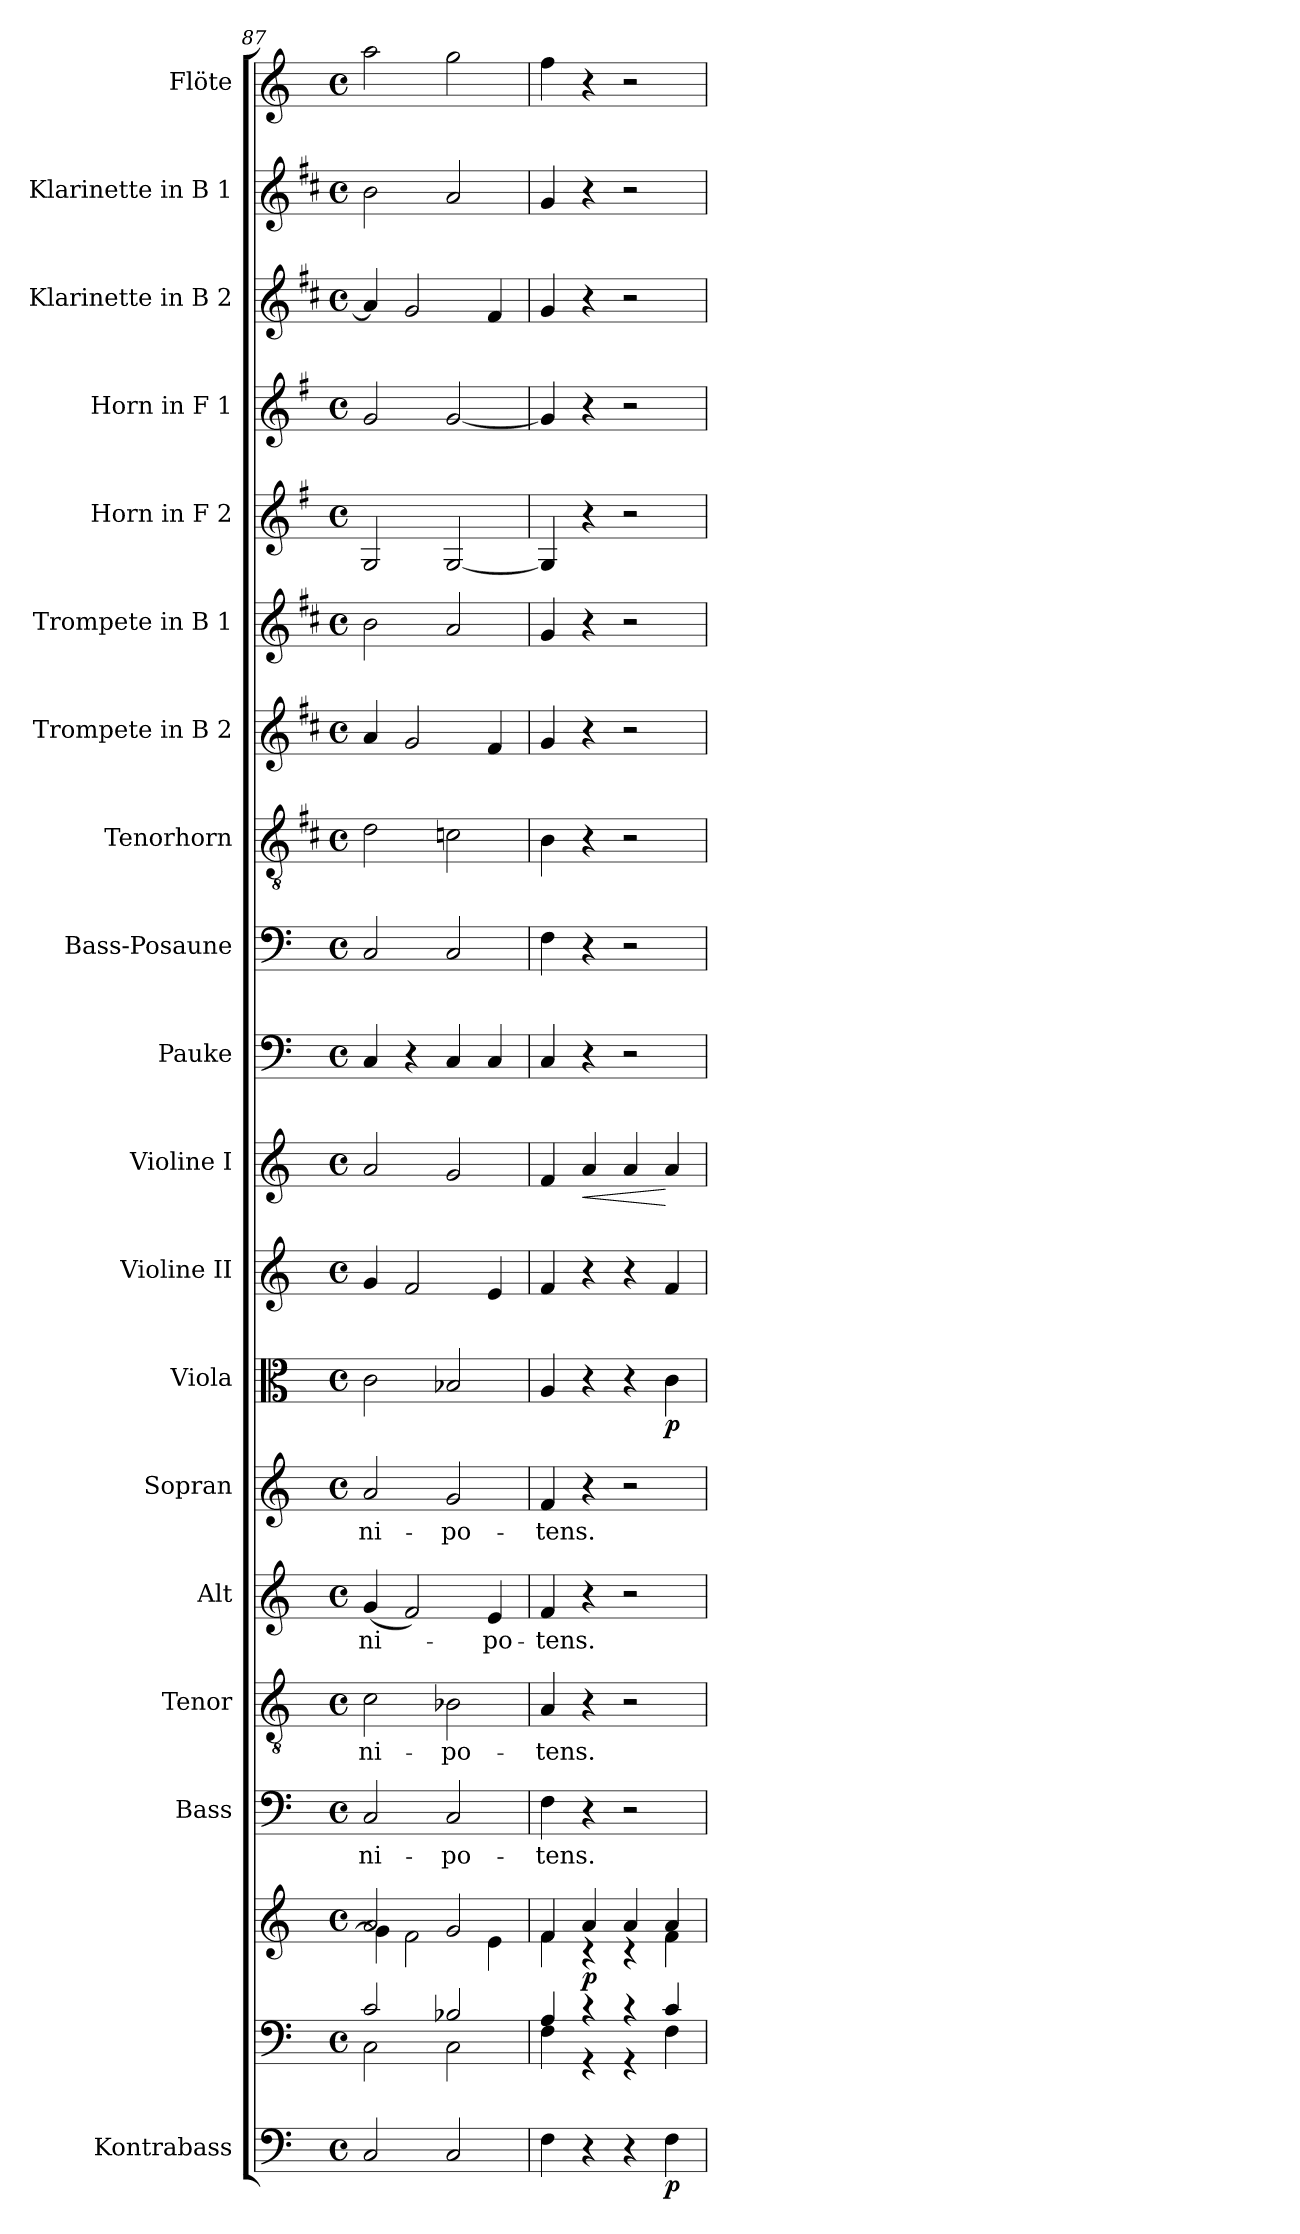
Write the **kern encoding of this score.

**kern	**dynam	**kern	**kern	**dynam	**kern	**text	**kern	**text	**kern	**text	**kern	**text	**kern	**dynam	**kern	**kern	**dynam	**kern	**kern	**kern	**kern	**kern	**kern	**kern	**kern	**kern	**kern
*part19	*part19	*part18	*part18	*part18	*part17	*part17	*part16	*part16	*part15	*part15	*part14	*part14	*part13	*part13	*part12	*part11	*part11	*part10	*part9	*part8	*part7	*part6	*part5	*part4	*part3	*part2	*part1
*staff20	*staff20	*staff19	*staff18	*staff18/19	*staff17	*staff17	*staff16	*staff16	*staff15	*staff15	*staff14	*staff14	*staff13	*staff13	*staff12	*staff11	*staff11	*staff10	*staff9	*staff8	*staff7	*staff6	*staff5	*staff4	*staff3	*staff2	*staff1
*I"Kontrabass	*	*	*	*	*I"Bass	*	*I"Tenor	*	*I"Alt	*	*I"Sopran	*	*I"Viola	*	*I"Violine II	*I"Violine I	*	*I"Pauke	*I"Bass-Posaune	*I"Tenorhorn	*I"Trompete in B 2	*I"Trompete in B 1	*I"Horn in F 2	*I"Horn in F 1	*I"Klarinette in B 2	*I"Klarinette in B 1	*I"Flöte
*I'Kb.	*	*	*	*	*I'B	*	*I'T	*	*I'A	*	*I'S	*	*I'Vla.	*	*I'Vl. II	*I'Vl. I	*	*I'Pk.	*I'B. Pos.	*I'T	*	*	*I'Hrn. 2	*I'Hrn. 1	*	*	*I'Fl.
*clefF4	*	*clefF4	*clefG2	*	*clefF4	*	*clefGv2	*	*clefG2	*	*clefG2	*	*clefC3	*	*clefG2	*clefG2	*	*clefF4	*clefF4	*clefGv2	*clefG2	*clefG2	*clefG2	*clefG2	*clefG2	*clefG2	*clefG2
*ITrd7c12	*	*	*	*	*	*	*	*	*	*	*	*	*	*	*	*	*	*	*	*ITrd1c2	*ITrd1c2	*ITrd1c2	*ITrd4c7	*ITrd4c7	*ITrd1c2	*ITrd1c2	*
*k[]	*	*k[]	*k[]	*	*k[]	*	*k[]	*	*k[]	*	*k[]	*	*k[]	*	*k[]	*k[]	*	*k[]	*k[]	*k[]	*k[]	*k[]	*k[]	*k[]	*k[]	*k[]	*k[]
*C:	*	*C:	*C:	*	*C:	*	*C:	*	*C:	*	*C:	*	*C:	*	*C:	*C:	*	*C:	*C:	*C:	*C:	*C:	*C:	*C:	*C:	*C:	*C:
*M4/4	*	*M4/4	*M4/4	*	*M4/4	*	*M4/4	*	*M4/4	*	*M4/4	*	*M4/4	*	*M4/4	*M4/4	*	*M4/4	*M4/4	*M4/4	*M4/4	*M4/4	*M4/4	*M4/4	*M4/4	*M4/4	*M4/4
*met(c)	*	*met(c)	*met(c)	*	*met(c)	*	*met(c)	*	*met(c)	*	*met(c)	*	*met(c)	*	*met(c)	*met(c)	*	*met(c)	*met(c)	*met(c)	*met(c)	*met(c)	*met(c)	*met(c)	*met(c)	*met(c)	*met(c)
=87	=87	=87	=87	=87	=87	=87	=87	=87	=87	=87	=87	=87	=87	=87	=87	=87	=87	=87	=87	=87	=87	=87	=87	=87	=87	=87	=87
*	*	*^	*^	*	*	*	*	*	*	*	*	*	*	*	*	*	*	*	*	*	*	*	*	*	*	*	*
!	!	!	!	!	!	!	!	!LO:LY:b	!	!LO:LY:b	!	!LO:LY:b	!	!LO:LY:b	!	!	!	!	!	!	!	!	!	!	!	!	!	!	!
2CC/	.	2c/	2C\	2a/	4g\]	.	2C/	-ni-	2c\	-ni-	(<4g/	-ni-	2a/	-ni-	2c\	.	4g/	2a/	.	4C/	2C/	2c\	4g/	2a\	2C/	2c/	4g/]	2a\	2aa\
.	.	.	.	.	2f\	.	.	.	.	.	2f/)	.	.	.	.	.	2f/	.	.	4r	.	.	2f/	.	.	.	2f/	.	.
!	!	!	!	!	!	!	!	!LO:LY:b	!	!LO:LY:b	!	!	!	!LO:LY:b	!	!	!	!	!	!	!	!	!	!	!	!	!	!	!
2CC/	.	2B-X/	2C\	2g/	.	.	2C/	-po-	2B-X\	-po-	.	.	2g/	-po-	2B-X/	.	.	2g/	.	4C/	2C/	2B-X\	.	2g/	[2C/	[2c/	.	2g/	2gg\
!	!	!	!	!	!	!	!	!	!	!	!	!LO:LY:b	!	!	!	!	!	!	!	!	!	!	!	!	!	!	!	!	!
.	.	.	.	.	4e\	.	.	.	.	.	4e/	-po-	.	.	.	.	4e/	.	.	4C/	.	.	4e/	.	.	.	4e/	.	.
=88	=88	=88	=88	=88	=88	=88	=88	=88	=88	=88	=88	=88	=88	=88	=88	=88	=88	=88	=88	=88	=88	=88	=88	=88	=88	=88	=88	=88	=88
!	!	!	!	!	!	!	!	!LO:LY:b	!	!LO:LY:b	!	!LO:LY:b	!	!LO:LY:b	!	!	!	!	!	!	!	!	!	!	!	!	!	!	!
4FF\	.	4A/	4F\	4f/	4f\	.	4F\	-tens.	4A/	-tens.	4f/	-tens.	4f/	-tens.	4A/	.	4f/	4f/	.	4C/	4F\	4A\	4f/	4f/	4C/]	4c/]	4f/	4f/	4ff\
!	!	!	!	!	!	!LO:DY:b	!	!	!	!	!	!	!	!	!	!	!	!	!LO:HP:b	!	!	!	!	!	!	!	!	!	!
4r	.	4r	4r	4a/	4rc	p	4r	.	4r	.	4r	.	4r	.	4r	.	4r	4a/	<	4r	4r	4r	4r	4r	4r	4r	4r	4r	4r
4r	.	4r	4r	4a/	4rc	.	2r	.	2r	.	2r	.	2r	.	4r	.	4r	4a/	.	2r	2r	2r	2r	2r	2r	2r	2r	2r	2r
!	!LO:DY:b	!	!	!	!	!	!	!	!	!	!	!	!	!	!	!LO:DY:b	!	!	!	!	!	!	!	!	!	!	!	!	!
4FF\	p	4c/	4F\	4a/	4f\	.	.	.	.	.	.	.	.	.	4c\	p	4f/	4a/	[	.	.	.	.	.	.	.	.	.	.
*	*	*v	*v	*	*	*	*	*	*	*	*	*	*	*	*	*	*	*	*	*	*	*	*	*	*	*	*	*	*
*	*	*	*v	*v	*	*	*	*	*	*	*	*	*	*	*	*	*	*	*	*	*	*	*	*	*	*	*	*
=	=	=	=	=	=	=	=	=	=	=	=	=	=	=	=	=	=	=	=	=	=	=	=	=	=	=	=
*-	*-	*-	*-	*-	*-	*-	*-	*-	*-	*-	*-	*-	*-	*-	*-	*-	*-	*-	*-	*-	*-	*-	*-	*-	*-	*-	*-
